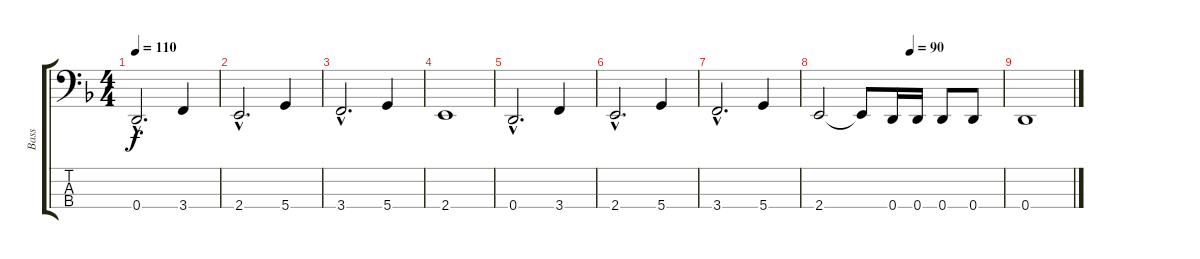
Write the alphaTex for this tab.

\track ("Bass" "Bass") {instrument electricbassfinger}
\staff {score tabs}
\tuning (F2 C2 G1 D1) {hide}
\ts (4 4)
\tempo 110
\clef f4
\ks dminor
0.4{hac}.2{d dy f} 3.4.4 |
2.4{hac}.2{d} 5.4.4 |
3.4{hac}.2{d} 5.4.4 |
2.4.1 |
0.4{hac}.2{d} 3.4.4 |
2.4{hac}.2{d} 5.4.4 |
3.4{hac}.2{d} 5.4.4 |
\tempo (90 0.5)
2.4.2 2.4{t}.8 0.4.16 0.4.16 0.4.8 0.4.8 |
0.4.1
